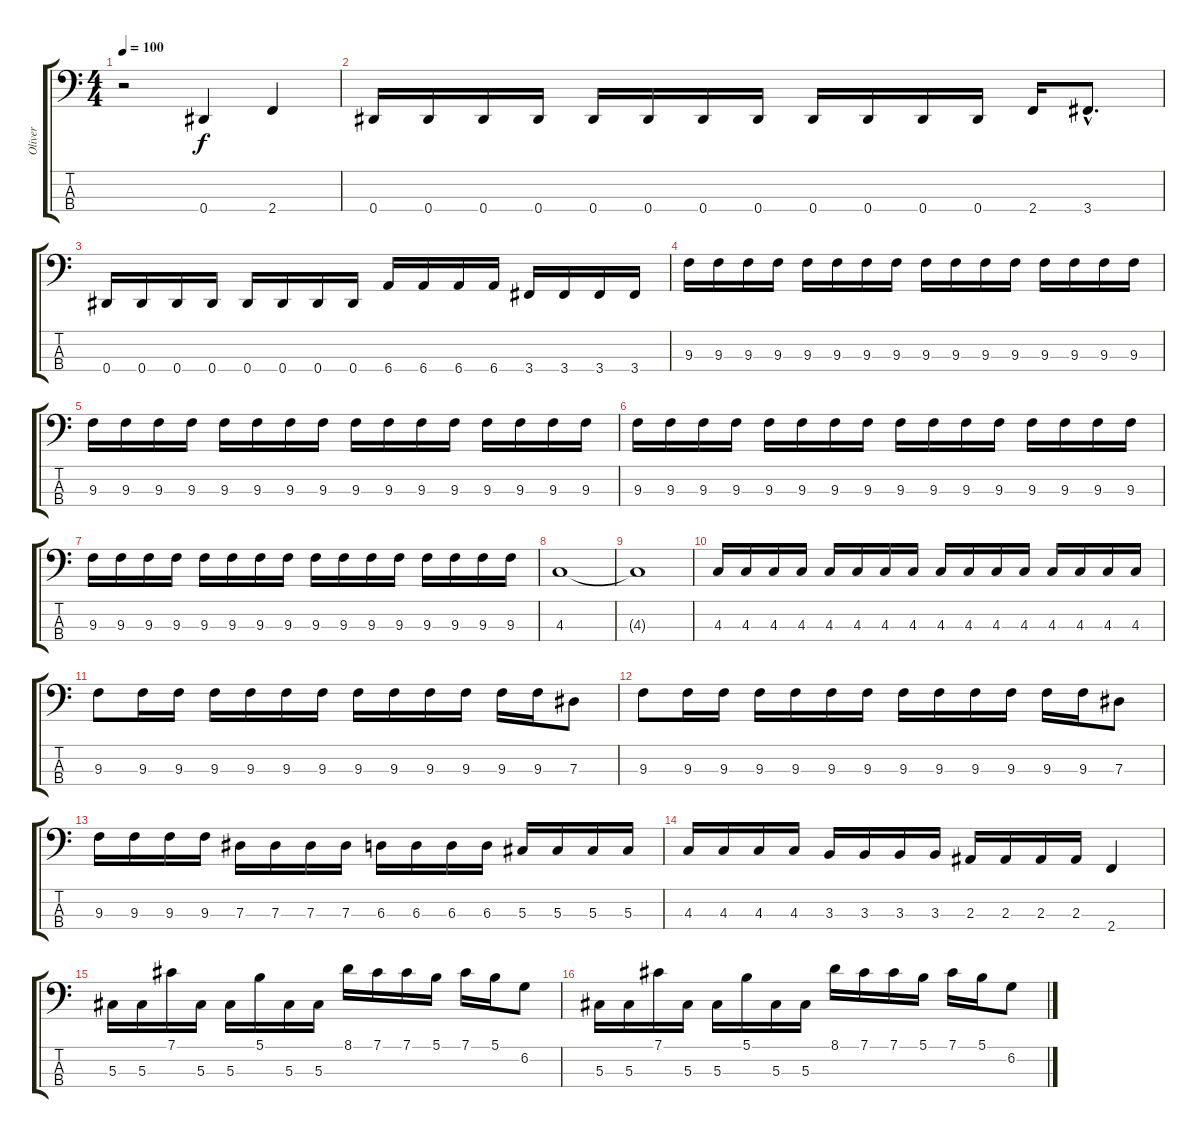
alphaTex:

\track ("Oliver" "Oliver") {instrument electricbasspick}
\staff {score tabs}
\tuning (Gb2 Db2 Ab1 Eb1) {hide}
\ts (4 4)
\tempo 100
\clef f4
\ks c
r.2{dy f} 0.4.4 2.4.4 |
0.4.16 0.4.16 0.4.16 0.4.16 0.4.16 0.4.16 0.4.16 0.4.16 0.4.16 0.4.16 0.4.16 0.4.16 2.4.16 3.4{hac}.8{d} |
0.4.16 0.4.16 0.4.16 0.4.16 0.4.16 0.4.16 0.4.16 0.4.16 6.4.16 6.4.16 6.4.16 6.4.16 3.4.16 3.4.16 3.4.16 3.4.16 |
9.3.16 9.3.16 9.3.16 9.3.16 9.3.16 9.3.16 9.3.16 9.3.16 9.3.16 9.3.16 9.3.16 9.3.16 9.3.16 9.3.16 9.3.16 9.3.16 |
9.3.16 9.3.16 9.3.16 9.3.16 9.3.16 9.3.16 9.3.16 9.3.16 9.3.16 9.3.16 9.3.16 9.3.16 9.3.16 9.3.16 9.3.16 9.3.16 |
9.3.16 9.3.16 9.3.16 9.3.16 9.3.16 9.3.16 9.3.16 9.3.16 9.3.16 9.3.16 9.3.16 9.3.16 9.3.16 9.3.16 9.3.16 9.3.16 |
9.3.16 9.3.16 9.3.16 9.3.16 9.3.16 9.3.16 9.3.16 9.3.16 9.3.16 9.3.16 9.3.16 9.3.16 9.3.16 9.3.16 9.3.16 9.3.16 |
4.3.1 |
4.3{t}.1 |
4.3.16 4.3.16 4.3.16 4.3.16 4.3.16 4.3.16 4.3.16 4.3.16 4.3.16 4.3.16 4.3.16 4.3.16 4.3.16 4.3.16 4.3.16 4.3.16 |
9.3.8 9.3.16 9.3.16 9.3.16 9.3.16 9.3.16 9.3.16 9.3.16 9.3.16 9.3.16 9.3.16 9.3.16 9.3.16 7.3.8 |
9.3.8 9.3.16 9.3.16 9.3.16 9.3.16 9.3.16 9.3.16 9.3.16 9.3.16 9.3.16 9.3.16 9.3.16 9.3.16 7.3.8 |
9.3.16 9.3.16 9.3.16 9.3.16 7.3.16 7.3.16 7.3.16 7.3.16 6.3.16 6.3.16 6.3.16 6.3.16 5.3.16 5.3.16 5.3.16 5.3.16 |
4.3.16 4.3.16 4.3.16 4.3.16 3.3.16 3.3.16 3.3.16 3.3.16 2.3.16 2.3.16 2.3.16 2.3.16 2.4.4 |
5.3.16 5.3.16 7.1.16 5.3.16 5.3.16 5.1.16 5.3.16 5.3.16 8.1.16 7.1.16 7.1.16 5.1.16 7.1.16 5.1.16 6.2.8 |
5.3.16 5.3.16 7.1.16 5.3.16 5.3.16 5.1.16 5.3.16 5.3.16 8.1.16 7.1.16 7.1.16 5.1.16 7.1.16 5.1.16 6.2.8
